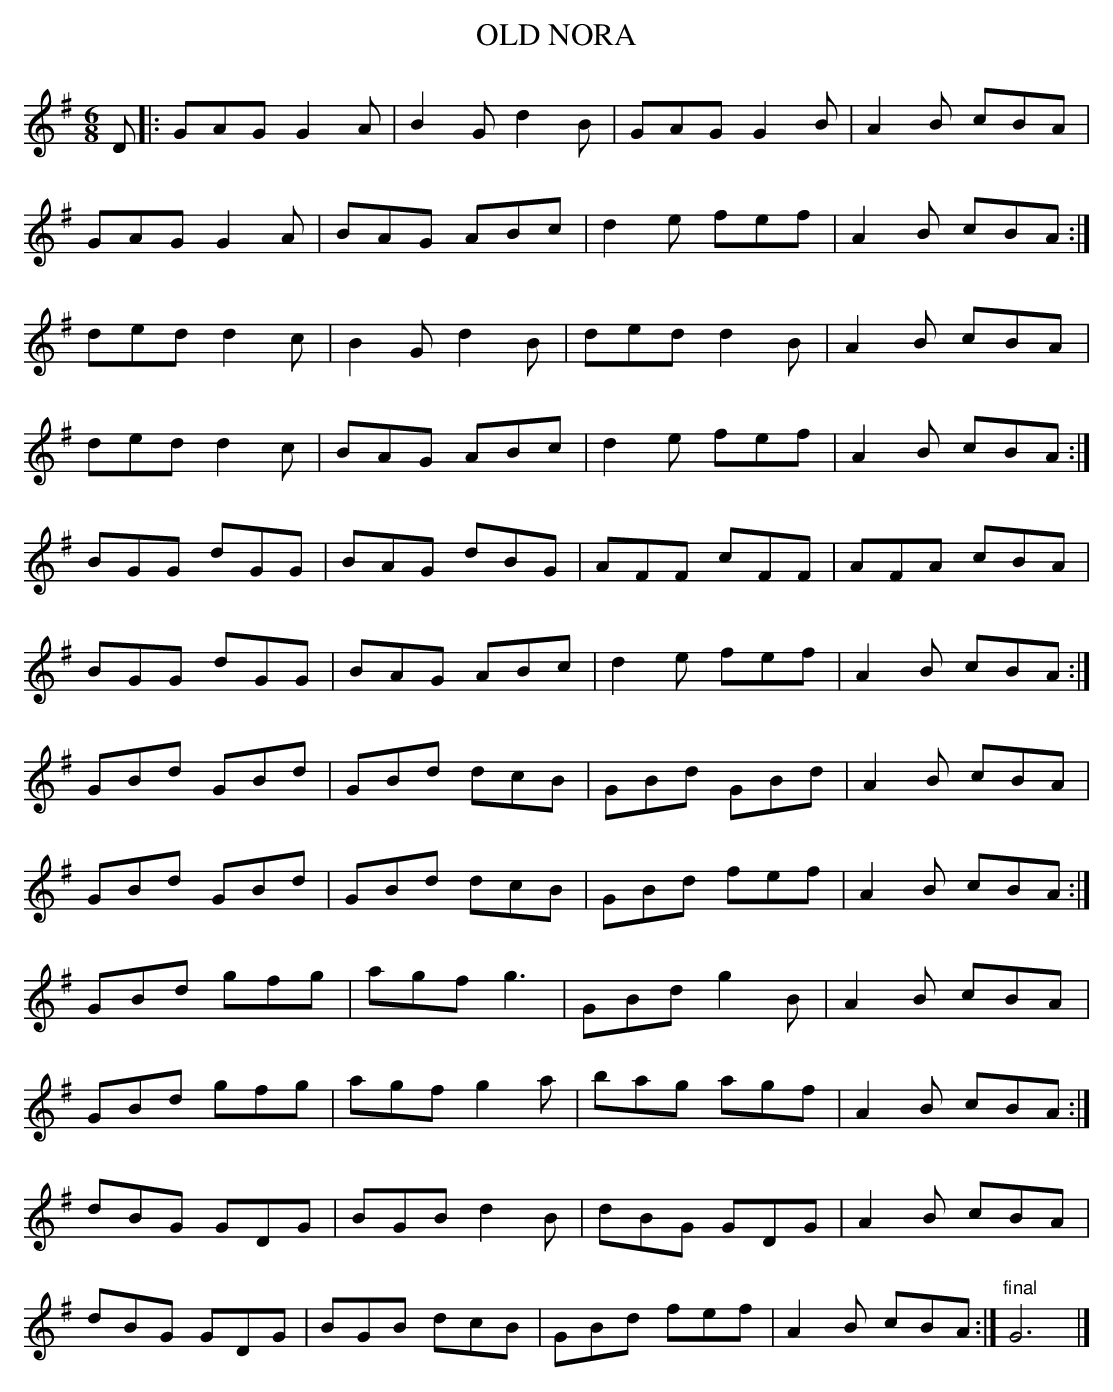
X:1
T:OLD NORA
spellings). The 6-part version here is obviously a party piece;
Jerry O'Brien's setting is more down-to-earth. Johnny O'Leary
has it as a slide.
M:6/8
L:1/8
K:G
D|:GAG G2A|B2G d2B|GAG G2B|A2B cBA|
GAG G2A|BAG ABc|d2e fef|A2B cBA :|
ded d2c|B2G d2B|ded d2B|A2B cBA|
ded d2c|BAG ABc|d2e fef|A2B cBA :|
BGG dGG|BAG dBG|AFF cFF|AFA cBA|
BGG dGG|BAG ABc|d2e fef|A2B cBA :|
GBd GBd|GBd dcB|GBd GBd|A2B cBA|
GBd GBd|GBd dcB|GBd fef|A2B cBA :|
GBd gfg|agf g3|GBd g2B|A2B cBA|
GBd gfg|agf g2a|bag agf|A2B cBA :|
dBG GDG|BGB d2B|dBG GDG|A2B cBA|
dBG GDG|BGB dcB|GBd fef|A2B cBA :|"final"G6|]
